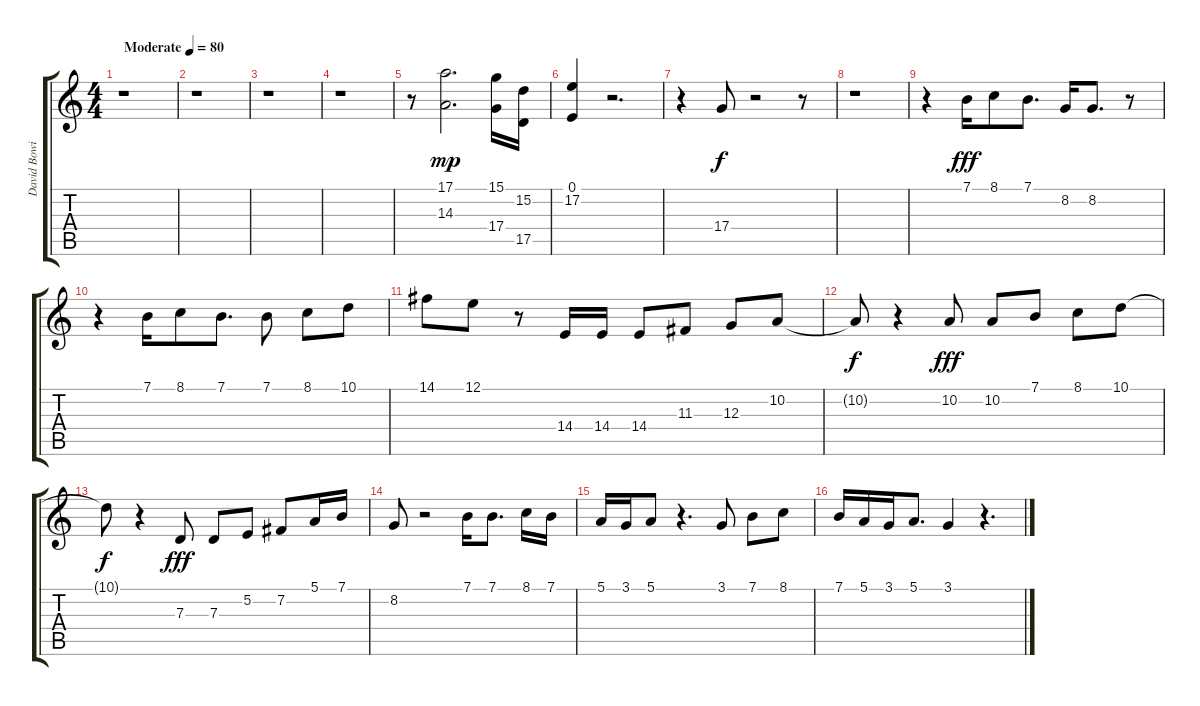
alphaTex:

\track ("David Bowie" "David Bowi") {instrument pad2warm}
\staff {score tabs}
\tuning (E4 B3 G3 D3 A2 E2) {hide}
\ts (4 4)
\tempo (80 "Moderate")
\clef g2
\ks c
r.1{dy mp instrument pad2warm} |
r.1 |
r.1 |
r.1 |
r.8 (17.1 14.3).2{d} (15.1 17.4).16 (15.2 17.5).16 |
(0.1 17.2).4 r.2{d} |
r.4 17.4.8{dy f} r.2 r.8 |
r.1 |
r.4 7.1.16{dy fff} 8.1.8 7.1.8{d} 8.2.16 8.2.8{d} r.8 |
r.4 7.1.16 8.1.8 7.1.8{d} 7.1.8 8.1.8 10.1.8 |
14.1.8 12.1.8 r.8 14.4.16 14.4.16 14.4.8 11.3.8 12.3.8 10.2.8 |
10.2{t}.8{dy f} r.4 10.2.8{dy fff} 10.2.8 7.1.8 8.1.8 10.1.8 |
10.1{t}.8{dy f} r.4 7.3.8{dy fff} 7.3.8 5.2.8 7.2.8 5.1.16 7.1.16 |
8.2.8 r.2 7.1.16 7.1.8{d} 8.1.16 7.1.16 |
5.1.16 3.1.16 5.1.8 r.4{d} 3.1.8 7.1.8 8.1.8 |
7.1.16 5.1.16 3.1.16 5.1.8{d} 3.1.4 r.4{d}
